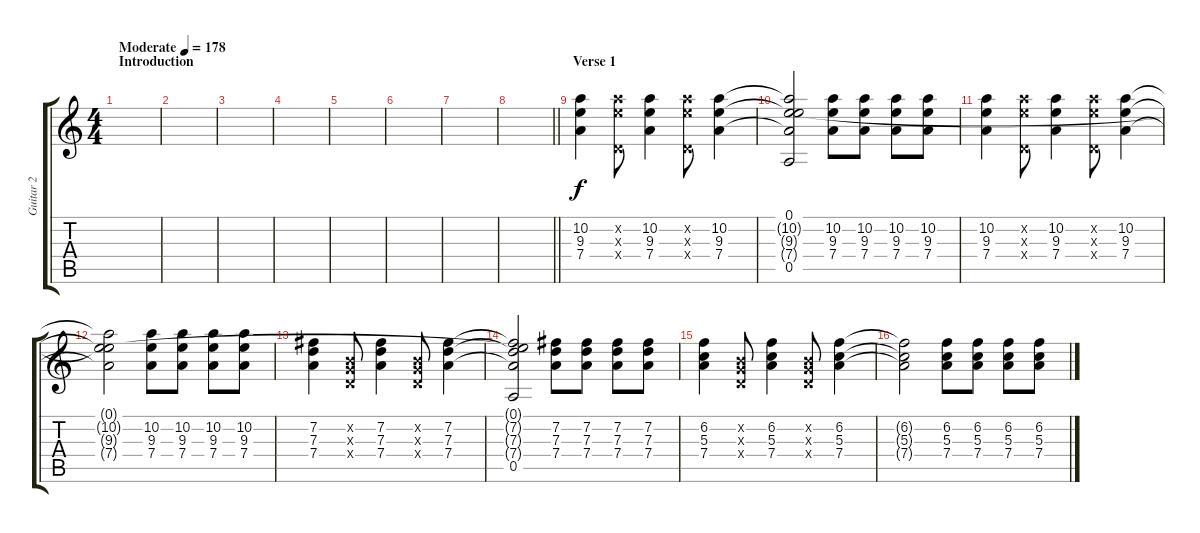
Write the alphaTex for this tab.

\track ("Guitar 2" "Guitar 2") {instrument overdrivenguitar}
\staff {score tabs}
\tuning (E4 B3 G3 D3 A2 D2) {hide}
\ts (4 4)
\section ("" "Introduction")
\tempo (178 "Moderate")
\clef g2
\ks c
|
|
|
|
|
|
|
\barLineRight lightlight
|
\section ("" "Verse 1")
(10.2 9.3 7.4).4 (10.2{x} 9.3{x} 0.4{x}).8 (10.2 9.3 7.4).4 (10.2{x} 9.3{x} 0.4{x}).8 (10.2 9.3 7.4).4 |
(0.1 10.2{t} 9.3{t} 7.4{t} 0.5).2 (10.2 9.3 7.4).8 (10.2 9.3 7.4).8 (10.2 9.3 7.4).8 (10.2 9.3 7.4).8 |
(10.2 9.3 7.4).4 (10.2{x} 9.3{x} 0.4{x}).8 (10.2 9.3 7.4).4 (10.2{x} 9.3{x} 0.4{x}).8 (10.2 9.3 7.4).4 |
(0.1{t} 10.2{t} 9.3{t} 7.4{t}).2 (10.2 9.3 7.4).8 (10.2 9.3 7.4).8 (10.2 9.3 7.4).8 (10.2 9.3 7.4).8 |
(7.2 7.3 7.4).4 (0.2{x} 0.3{x} 0.4{x}).8 (7.2 7.3 7.4).4 (0.2{x} 0.3{x} 0.4{x}).8 (7.2 7.3 7.4).4 |
(0.1{t} 7.2{t} 7.3{t} 7.4{t} 0.5).2 (7.2 7.3 7.4).8 (7.2 7.3 7.4).8 (7.2 7.3 7.4).8 (7.2 7.3 7.4).8 |
(6.2 5.3 7.4).4 (0.2{x} 0.3{x} 0.4{x}).8 (6.2 5.3 7.4).4 (0.2{x} 0.3{x} 0.4{x}).8 (6.2 5.3 7.4).4 |
(6.2{t} 5.3{t} 7.4{t}).2 (6.2 5.3 7.4).8 (6.2 5.3 7.4).8 (6.2 5.3 7.4).8 (6.2 5.3 7.4).8
